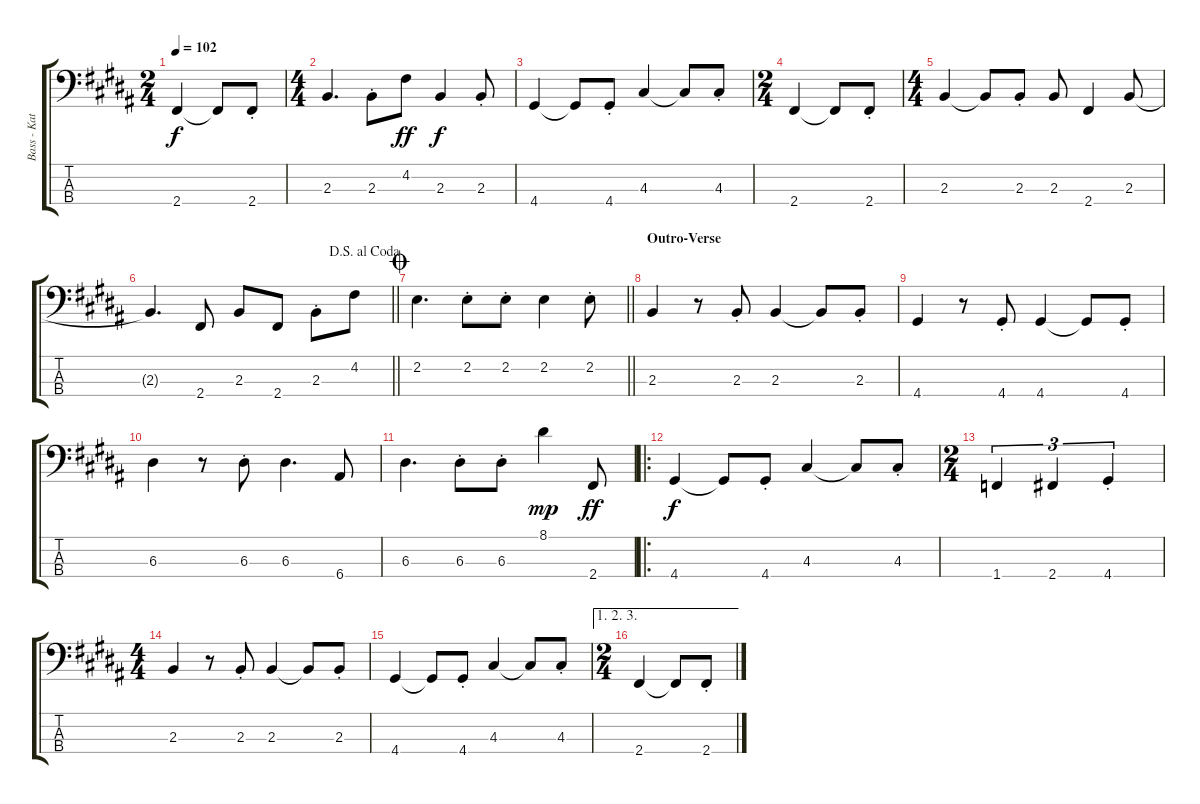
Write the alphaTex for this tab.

\track ("Bass - Kath" "Bass - Kat") {instrument electricbasspick}
\staff {score tabs}
\tuning (G2 D2 A1 E1) {hide}
\ts (2 4)
\tempo 102
\clef f4
\ks b
2.4.4{dy f} 2.4{t}.8 2.4{st}.8 |
\ts (4 4)
\ks g#minor
2.3.4{d} 2.3{st}.8{beam merge} 4.2.8{dy ff} 2.3.4{dy f} 2.3{st}.8 |
4.4.4 4.4{t}.8 4.4{st}.8 4.3.4 4.3{t}.8 4.3{st}.8 |
\ts (2 4)
2.4.4 2.4{t}.8 2.4{st}.8 |
\ts (4 4)
\ks b
2.3.4 2.3{t}.8 2.3{st}.8 2.3.8 2.4.4 2.3.8 |
\jump dalsegnoalcoda
\barLineRight lightlight
\ks g#minor
2.3{t}.4{d} 2.4.8 2.3.8 2.4.8 2.3{st}.8 4.2.8 |
\jump coda
\barLineRight lightlight
2.2.4{d} 2.2{st}.8{beam merge} 2.2{st}.8 2.2.4 2.2{st}.8 |
\section ("" "Outro-Verse")
2.3.4 r.8 2.3{st}.8 2.3.4 2.3{t}.8 2.3{st}.8 |
\ks b
4.4.4 r.8 4.4{st}.8 4.4.4 4.4{t}.8 4.4{st}.8 |
\ks g#minor
6.3.4 r.8 6.3{st}.8 6.3.4{d} 6.4.8 |
\ks b
6.3.4{d} 6.3{st}.8{beam merge} 6.3{st}.8 8.1.4{dy mp} 2.4.8{dy ff} |
\ro
\ks g#minor
4.4.4{dy f} 4.4{t}.8 4.4{st}.8 4.3.4 4.3{t}.8 4.3{st}.8 |
\ts (2 4)
1.4.4{tu (3 2)} 2.4.4{tu (3 2)} 4.4{st}.4{tu (3 2)} |
\ts (4 4)
\ks b
2.3.4 r.8 2.3{st}.8 2.3.4 2.3{t}.8 2.3{st}.8 |
\ks g#minor
4.4.4 4.4{t}.8 4.4{st}.8 4.3.4 4.3{t}.8 4.3{st}.8 |
\ae (1 2 3)
\ts (2 4)
2.4.4 2.4{t}.8 2.4{st}.8
